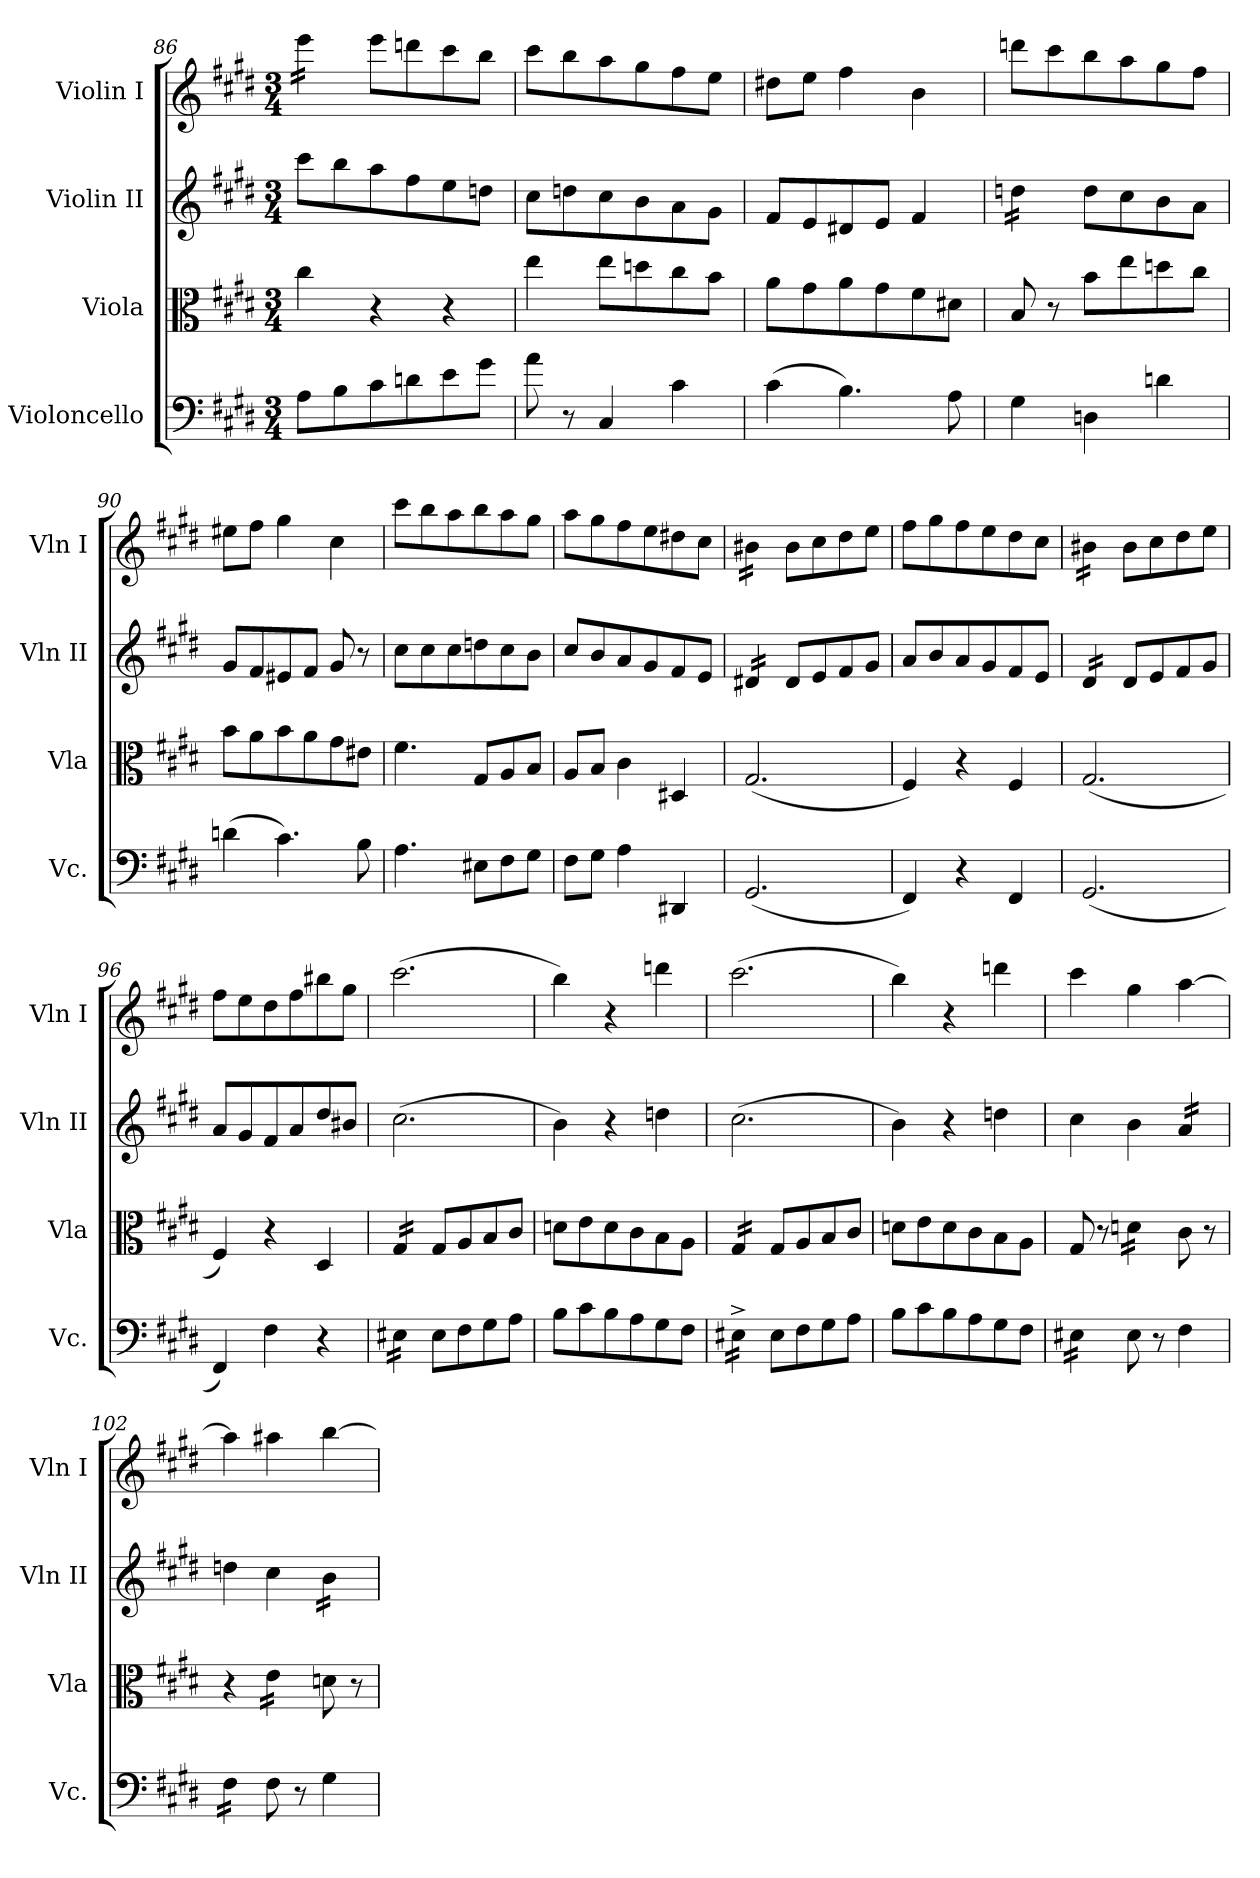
**kern	**kern	**kern	**kern
*part4	*part3	*part2	*part1
*staff4	*staff3	*staff2	*staff1
*I"Violoncello	*I"Viola	*I"Violin II	*I"Violin I
*I'Vc.	*I'Vla	*I'Vln II	*I'Vln I
*clefF4	*clefC3	*clefG2	*clefG2
*k[f#c#g#d#]	*k[f#c#g#d#]	*k[f#c#g#d#]	*k[f#c#g#d#]
*M3/4	*M3/4	*M3/4	*M3/4
=86	=86	=86	=86
*	*	*	*tremolo
8A\L	4cc#\	8ccc#\L	16eee\LL
.	.	.	16eee\
8B\	.	8bb\	16eee\
.	.	.	16eee\JJ
*	*	*	*Xtremolo
8c#\	4r	8aa\	8eee\L
8dn\	.	8ff#\	8dddn\
8e\	4r	8ee\	8ccc#\
8g#\J	.	8ddn\J	8bb\J
=87	=87	=87	=87
8a\	4ee\	8cc#\L	8ccc#\L
8r	.	8ddn\	8bb\
4C#/	8ee\L	8cc#\	8aa\
.	8ddn\	8b\	8gg#\
4c#\	8cc#\	8a\	8ff#\
.	8b\J	8g#\J	8ee\J
!!LO:PB:g=z
=88	=88	=88	=88
(4c#\	8a\L	8f#/L	8dd#X\L
.	8g#\	8e/	8ee\J
4.B\)	8a\	8d#X/	4ff#\
.	8g#\	8e/J	.
.	8f#\	4f#/	4b\
8A\	8d#X\J	.	.
!!LO:LB:g=z
=89	=89	=89	=89
*	*	*tremolo	*
4G#\	8B/	16ddn\LL	8dddn\L
.	.	16ddn\	.
.	8r	16ddn\	8ccc#\
.	.	16ddn\JJ	.
*	*	*Xtremolo	*
4Dn\	8b\L	8dd\L	8bb\
.	8ee\	8cc#\	8aa\
4dn\	8ddn\	8b\	8gg#\
.	8cc#\J	8a\J	8ff#\J
=90	=90	=90	=90
(4dn\	8b\L	8g#/L	8ee#X\L
.	8a\	8f#/	8ff#\J
4.c#\)	8b\	8e#X/	4gg#\
.	8a\	8f#/J	.
.	8g#\	8g#/	4cc#\
8B\	8e#X\J	8r	.
=91	=91	=91	=91
4.A\	4.f#\	8cc#\L	8ccc#\L
.	.	8cc#\	8bb\
.	.	8cc#\	8aa\
8E#X\L	8G#/L	8ddn\	8bb\
8F#\	8A/	8cc#\	8aa\
8G#\J	8B/J	8b\J	8gg#\J
=92	=92	=92	=92
8F#\L	8A/L	8cc#/L	8aa\L
8G#\J	8B/J	8b/	8gg#\
4A\	4c#\	8a/	8ff#\
.	.	8g#/	8ee\
4DD#X/	4D#X/	8f#/	8dd#X\
.	.	8e/J	8cc#\J
=93	=93	=93	=93
*	*	*tremolo	*
*	*	*	*tremolo
(2.GG#/	(2.G#/	16d#X/LL	16b#X\LL
.	.	16d#X/	16b#X\
.	.	16d#X/	16b#X\
.	.	16d#X/JJ	16b#X\JJ
*	*	*	*Xtremolo
*	*	*Xtremolo	*
.	.	8d#/L	8b#\L
.	.	8e/	8cc#\
.	.	8f#/	8dd#\
.	.	8g#/J	8ee\J
=94	=94	=94	=94
4FF#/)	4F#/)	8a/L	8ff#\L
.	.	8b/	8gg#\
4r	4r	8a/	8ff#\
.	.	8g#/	8ee\
4FF#/	4F#/	8f#/	8dd#\
.	.	8e/J	8cc#\J
=95	=95	=95	=95
*	*	*tremolo	*
*	*	*	*tremolo
(2.GG#/	(2.G#/	16d#/LL	16b#X\LL
.	.	16d#/	16b#X\
.	.	16d#/	16b#X\
.	.	16d#/JJ	16b#X\JJ
*	*	*	*Xtremolo
*	*	*Xtremolo	*
.	.	8d#/L	8b#\L
.	.	8e/	8cc#\
.	.	8f#/	8dd#\
.	.	8g#/J	8ee\J
=96	=96	=96	=96
4FF#/)	4F#/)	8a/L	8ff#\L
.	.	8g#/	8ee\
4F#\	4r	8f#/	8dd#\
.	.	8a/	8ff#\
4r	4D#/	8dd#/	8bb#X\
.	.	8b#X/J	8gg#\J
=97	=97	=97	=97
*tremolo	*	*	*
*	*tremolo	*	*
16E#X\LL	16G#/LL	(2.cc#\	(2.ccc#\
16E#X\	16G#/	.	.
16E#X\	16G#/	.	.
16E#X\JJ	16G#/JJ	.	.
*	*Xtremolo	*	*
*Xtremolo	*	*	*
8E#\L	8G#/L	.	.
8F#\	8A/	.	.
8G#\	8B/	.	.
8A\J	8c#/J	.	.
!!LO:LB:g=z
=98	=98	=98	=98
8B\L	8dn\L	4b\)	4bb\)
8c#\	8e\	.	.
8B\	8d\	4r	4r
8A\	8c#\	.	.
8G#\	8B\	4ddn\	4dddn\
8F#\J	8A\J	.	.
!!LO:LB:g=z
=99	=99	=99	=99
*tremolo	*	*	*
*	*tremolo	*	*
16E#X^\LL	16G#/LL	(2.cc#\	(2.ccc#\
16E#X^\	16G#/	.	.
16E#X^\	16G#/	.	.
16E#X^\JJ	16G#/JJ	.	.
*	*Xtremolo	*	*
*Xtremolo	*	*	*
8E#\L	8G#/L	.	.
8F#\	8A/	.	.
8G#\	8B/	.	.
8A\J	8c#/J	.	.
=100	=100	=100	=100
8B\L	8dn\L	4b\)	4bb\)
8c#\	8e\	.	.
8B\	8d\	4r	4r
8A\	8c#\	.	.
8G#\	8B\	4ddn\	4dddn\
8F#\J	8A\J	.	.
=101	=101	=101	=101
*tremolo	*	*	*
16E#X\LL	8G#/	4cc#\	4ccc#\
16E#X\	.	.	.
16E#X\	8r	.	.
16E#X\JJ	.	.	.
*Xtremolo	*	*	*
*	*tremolo	*	*
8E#\	16dn\LL	4b\	4gg#\
.	16dn\	.	.
8r	16dn\	.	.
.	16dn\JJ	.	.
*	*Xtremolo	*	*
*	*	*tremolo	*
4F#\	8c#\	16a/LL	[4aa\
.	.	16a/	.
.	8r	16a/	.
.	.	16a/JJ	.
*	*	*Xtremolo	*
=102	=102	=102	=102
*tremolo	*	*	*
16F#\LL	4r	4ddn\	4aa\]
16F#\	.	.	.
16F#\	.	.	.
16F#\JJ	.	.	.
*Xtremolo	*	*	*
*	*tremolo	*	*
8F#\	16e\LL	4cc#\	4aa#X\
.	16e\	.	.
8r	16e\	.	.
.	16e\JJ	.	.
*	*Xtremolo	*	*
*	*	*tremolo	*
4G#\	8dn\	16b\LL	[4bb\
.	.	16b\	.
.	8r	16b\	.
.	.	16b\JJ	.
*	*	*Xtremolo	*
=	=	=	=
*-	*-	*-	*-
